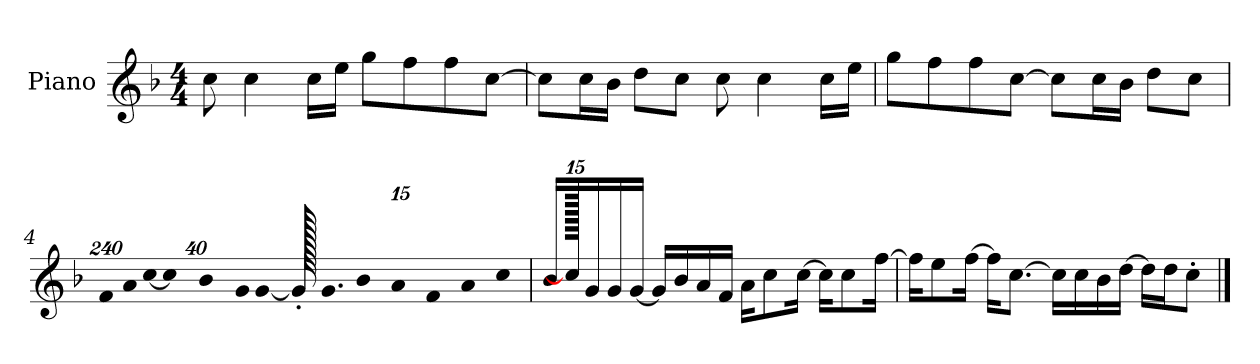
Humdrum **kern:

**kern
*part1
*staff1
*I"Piano
*I'P-no
*clefG2
*k[b-]
*M4/4
*MM90
=1
8cc\
4cc\
16cc\LL
16ee\JJ
8gg\L
8ff\
8ff\
[8cc\J
=2
8cc\L]
16cc\L
16b-\JJ
8dd\L
8cc\J
8cc\
4cc\
16cc\LL
16ee\JJ
=3
8gg\L
8ff\
8ff\
[8cc\J
8cc\L]
16cc\L
16b-\JJ
8dd\L
8cc\J
=4
*Xbrackettup
!LO:N:vis=16
1920%137f/LL
!LO:N:vis=32
640%23a/L
!LO:N:vis=32
[640%23cc/JJ
!LO:N:vis=8
960%137cc/]
!LO:N:vis=16
1920%137b-/L
!LO:N:vis=32
640%23g/K
[384%41g/J
1920g'/]
!LO:N:vis=16.
960%103g/LL
!LO:N:vis=32
640%23b-/K
!LO:N:vis=16
1920%137a/
!LO:N:vis=16
1920%137f/
!LO:N:vis=16
1920%137a/J
[640%91cc/
!!LO:LB:g=z
=5
16b-/LL
1920cc/]
16g/
16g/
[16g/JJ
16g/LL]
16b-/
16a/
16f/JJ
16a\KL
8cc\
[16cc\Jk
16cc\KL]
8cc\
[16ff\Jk
=6
16ff\KL]
8ee\
[16ff\Jk
16ff\KL]
[8.cc\J
16cc\LL]
16cc\
16b-\
[16dd\JJ
16dd\LL]
16dd\J
8cc'\J
==
*-
